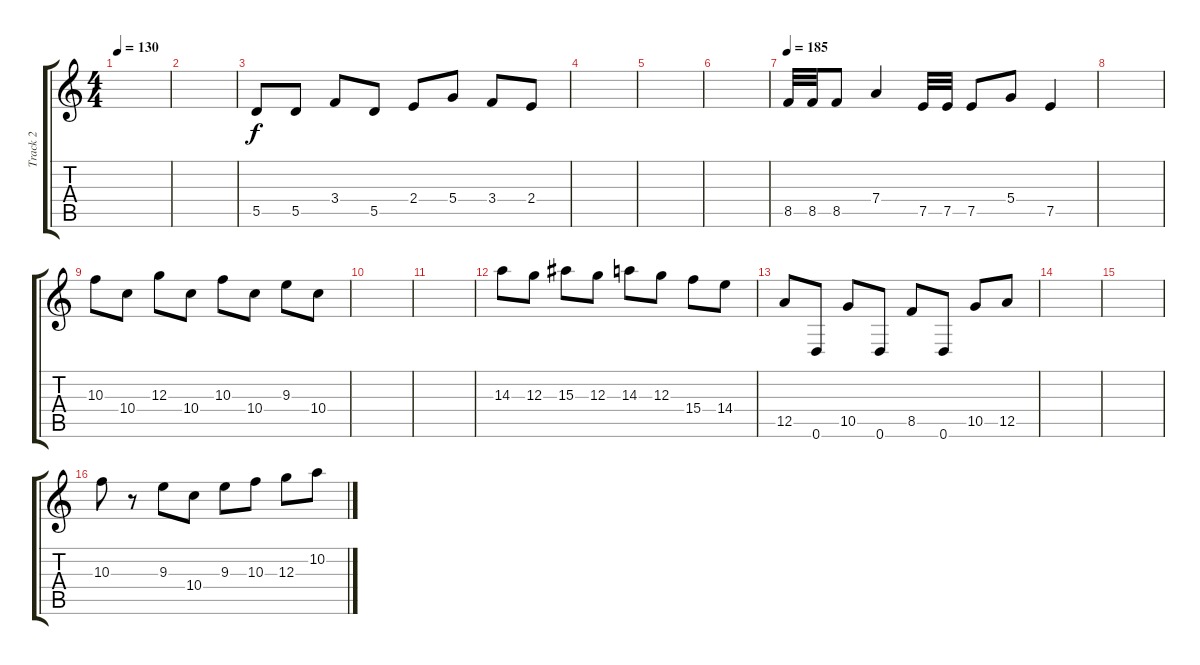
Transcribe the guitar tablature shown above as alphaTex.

\track ("Track 2" "Track 2") {instrument distortionguitar}
\staff {score tabs}
\tuning (E4 B3 G3 D3 A2 D2) {hide}
\ts (4 4)
\tempo 130
\clef g2
\ks c
|
|
5.5.8 5.5.8 3.4.8 5.5.8 2.4.8 5.4.8 3.4.8 2.4.8 |
|
|
|
\tempo 185
8.5.32 8.5.32 8.5.8 7.4.4 7.5.32 7.5.32 7.5.8 5.4.8 7.5.4 |
|
10.3.8 10.4.8 12.3.8 10.4.8 10.3.8 10.4.8 9.3.8 10.4.8 |
|
|
14.3.8 12.3.8 15.3.8 12.3.8 14.3.8 12.3.8 15.4.8 14.4.8 |
12.5.8 0.6.8 10.5.8 0.6.8 8.5.8 0.6.8 10.5.8 12.5.8 |
|
|
10.3.8 r.8 9.3.8 10.4.8 9.3.8 10.3.8 12.3.8 10.2.8
